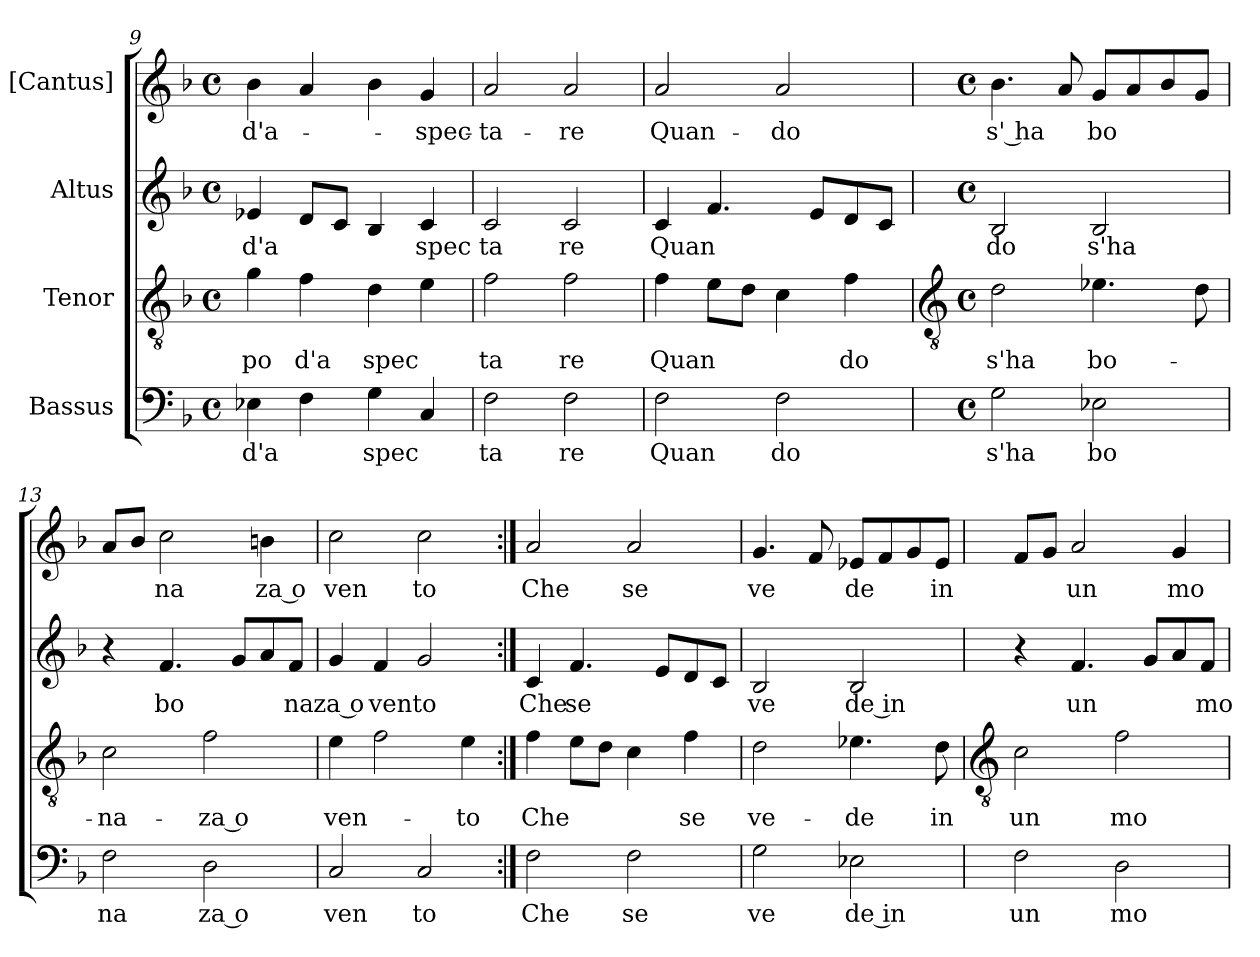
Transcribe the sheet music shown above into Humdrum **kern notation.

**kern	**text	**kern	**text	**kern	**text	**kern	**text
*part4	*part4	*part3	*part3	*part2	*part2	*part1	*part1
*staff4	*staff4	*staff3	*staff3	*staff2	*staff2	*staff1	*staff1
*I"Bassus	*	*I"Tenor	*	*I"Altus	*	*I"[Cantus]	*
*clefF4	*	*clefGv2	*	*clefG2	*	*clefG2	*
*k[b-]	*	*k[b-]	*	*k[b-]	*	*k[b-]	*
*F:	*	*F:	*	*F:	*	*F:	*
*M4/4	*	*M4/4	*	*M4/4	*	*M4/4	*
*met(c)	*	*met(c)	*	*met(c)	*	*met(c)	*
=9	=9	=9	=9	=9	=9	=9	=9
!	!LO:LY:b	!	!LO:LY:b	!	!LO:LY:b	!	!LO:LY:b
4E-X\	d'a	4g\	po	4e-X/	d'a	4b-\	d'a-
!	!	!	!LO:LY:b	!	!	!	!
4F\	.	4f\	d'a	8d/L	.	4a/	.
.	.	.	.	8c/J	.	.	.
!	!LO:LY:b	!	!LO:LY:b	!	!	!	!
4G\	spec	4d\	spec	4B-/	.	4b-\	.
!	!	!	!	!	!LO:LY:b	!	!LO:LY:b
4C/	.	4e\	.	4c/	spec	4g/	-spec-
=10	=10	=10	=10	=10	=10	=10	=10
!	!LO:LY:b	!	!LO:LY:b	!	!LO:LY:b	!	!LO:LY:b
2F\	ta	2f\	ta	2c/	ta	2a/	-ta-
!	!LO:LY:b	!	!LO:LY:b	!	!LO:LY:b	!	!LO:LY:b
2F\	re	2f\	re	2c/	re	2a/	-re
=11	=11	=11	=11	=11	=11	=11	=11
!	!LO:LY:b	!	!LO:LY:b	!	!LO:LY:b	!	!LO:LY:b
2F\	Quan	4f\	Quan	4c/	Quan	2a/	Quan-
.	.	8e\L	.	4.f/	.	.	.
.	.	8d\J	.	.	.	.	.
!	!LO:LY:b	!	!	!	!	!	!LO:LY:b
2F\	do	4c\	.	.	.	2a/	-do
.	.	.	.	8e/L	.	.	.
!	!	!	!LO:LY:b	!	!	!	!
.	.	4f\	do	8d/	.	.	.
.	.	.	.	8c/J	.	.	.
!!LO:LB:g=z
=12	=12	=12	=12	=12	=12	=12	=12
*	*	*clefGv2	*	*	*	*	*
*M4/4	*	*M4/4	*	*M4/4	*	*M4/4	*
*met(c)	*	*met(c)	*	*met(c)	*	*met(c)	*
!	!LO:LY:b	!	!LO:LY:b	!	!LO:LY:b	!	!LO:LY:b
2G\	s'ha	2d\	s'ha	2B-/	do	4.b-\	s' ha
.	.	.	.	.	.	8a/	.
!	!LO:LY:b	!	!LO:LY:b	!	!LO:LY:b	!	!LO:LY:b
2E-X\	bo	4.e-X\	bo-	2B-/	s'ha	8g/L	bo
.	.	.	.	.	.	8a/	.
.	.	.	.	.	.	8b-/	.
.	.	8d\	.	.	.	8g/J	.
=13	=13	=13	=13	=13	=13	=13	=13
!	!LO:LY:b	!	!LO:LY:b	!	!	!	!
2F\	na	2c\	-na-	4r	.	8a/L	.
.	.	.	.	.	.	8b-/J	.
!	!	!	!	!	!LO:LY:b	!	!LO:LY:b
.	.	.	.	4.f/	bo	2cc\	na
!	!LO:LY:b	!	!LO:LY:b	!	!	!	!
2D\	za o	2f\	-za o	.	.	.	.
.	.	.	.	8g/L	.	.	.
!	!	!	!	!	!	!	!LO:LY:b
.	.	.	.	8a/	.	4bn\	za o
!	!	!	!	!	!LO:LY:b	!	!
.	.	.	.	8f/J	na	.	.
=14	=14	=14	=14	=14	=14	=14	=14
!	!LO:LY:b	!	!LO:LY:b	!	!LO:LY:b	!	!LO:LY:b
2C/	ven	4e\	ven-	4g/	za o	2cc\	ven
!	!	!	!	!	!LO:LY:b	!	!
.	.	2f\	.	4f/	ven	.	.
!	!LO:LY:b	!	!	!	!LO:LY:b	!	!LO:LY:b
2C/	to	.	.	2g/	to	2cc\	to
!	!	!	!LO:LY:b	!	!	!	!
.	.	4e\	-to	.	.	.	.
=15:|!	=15:|!	=15:|!	=15:|!	=15:|!	=15:|!	=15:|!	=15:|!
!	!LO:LY:b	!	!LO:LY:b	!	!LO:LY:b	!	!LO:LY:b
2F\	Che	4f\	Che	4c/	Che	2a/	Che
!	!	!	!	!	!LO:LY:b	!	!
.	.	8e\L	.	4.f/	se	.	.
.	.	8d\J	.	.	.	.	.
!	!LO:LY:b	!	!	!	!	!	!LO:LY:b
2F\	se	4c\	.	.	.	2a/	se
.	.	.	.	8e/L	.	.	.
!	!	!	!LO:LY:b	!	!	!	!
.	.	4f\	se	8d/	.	.	.
.	.	.	.	8c/J	.	.	.
=16	=16	=16	=16	=16	=16	=16	=16
!	!LO:LY:b	!	!LO:LY:b	!	!LO:LY:b	!	!LO:LY:b
2G\	ve	2d\	ve-	2B-/	ve	4.g/	ve
.	.	.	.	.	.	8f/	.
!	!LO:LY:b	!	!LO:LY:b	!	!LO:LY:b	!	!LO:LY:b
2E-X\	de in	4.e-X\	-de	2B-/	de in	8e-X/L	de
.	.	.	.	.	.	8f/	.
.	.	.	.	.	.	8g/	.
!	!	!	!LO:LY:b	!	!	!	!LO:LY:b
.	.	8d\	in	.	.	8e-/J	in
!!LO:LB:g=z
=17	=17	=17	=17	=17	=17	=17	=17
*	*	*clefGv2	*	*	*	*	*
!	!LO:LY:b	!	!LO:LY:b	!	!	!	!
2F\	un	2c\	un	4r	.	8f/L	.
.	.	.	.	.	.	8g/J	.
!	!	!	!	!	!LO:LY:b	!	!LO:LY:b
.	.	.	.	4.f/	un	2a/	un
!	!LO:LY:b	!	!LO:LY:b	!	!	!	!
2D\	mo	2f\	mo-	.	.	.	.
.	.	.	.	8g/L	.	.	.
!	!	!	!	!	!	!	!LO:LY:b
.	.	.	.	8a/	.	4g/	mo-
!	!	!	!	!	!LO:LY:b	!	!
.	.	.	.	8f/J	mo-	.	.
=	=	=	=	=	=	=	=
*-	*-	*-	*-	*-	*-	*-	*-
